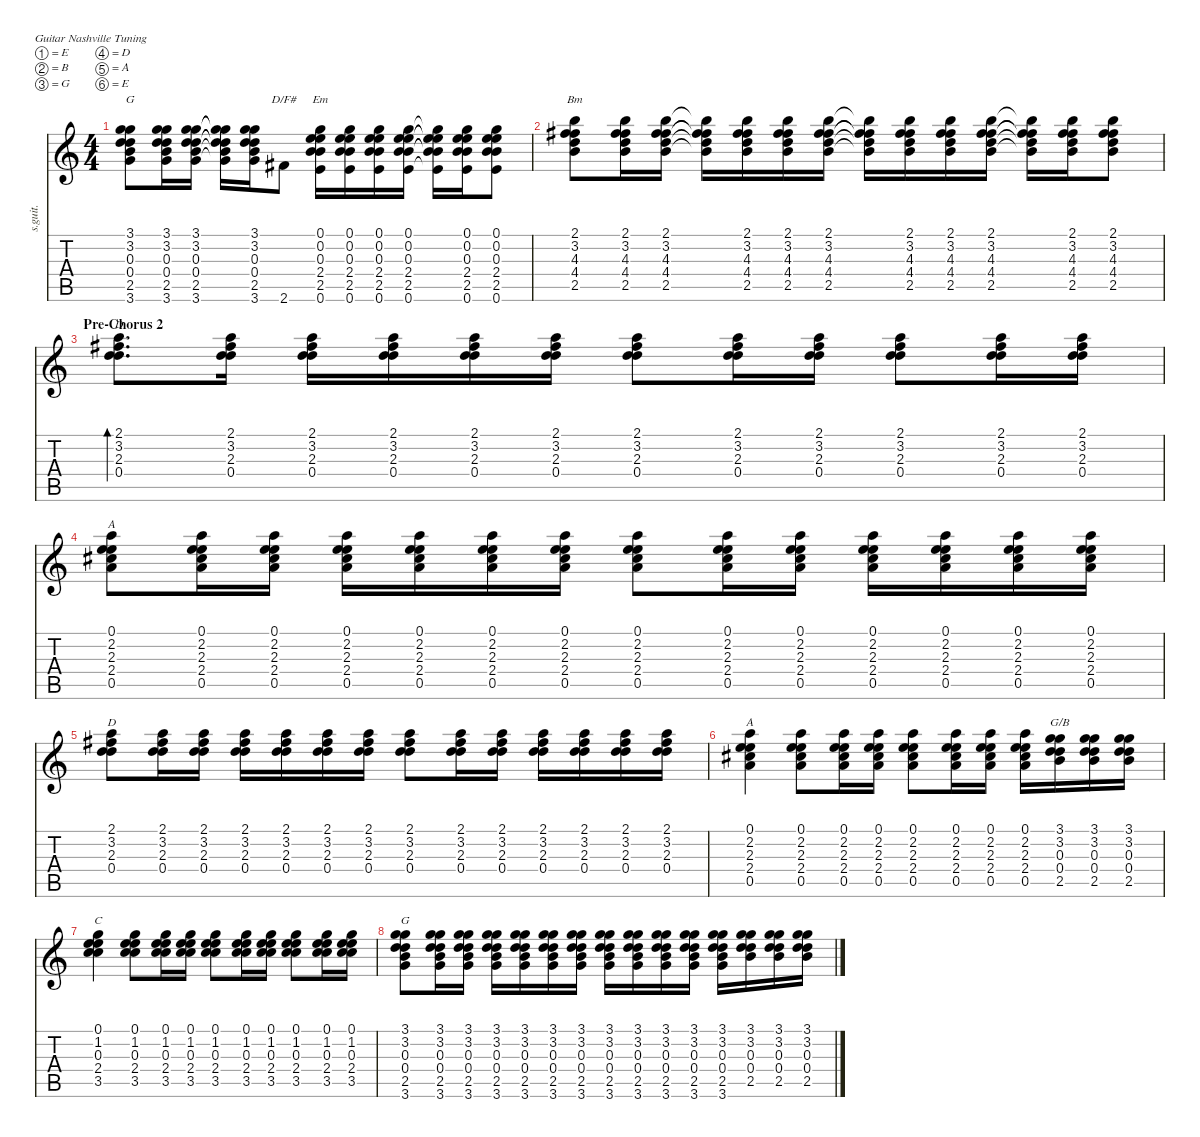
\defaultSystemsLayout 4
\hideDynamics
\bracketExtendMode nobrackets
\track ("Lee Ritenour - Nashville Guitar" "s.guit.") {instrument acousticguitarsteel}
\staff {score tabs}
\tuning (E4 B3 G4 D4 A3 E3)
\chord ("D" 3 1 2 2 0 x) {showdiagram false}
\chord ("A" 3 1 2 2 0 x) {showdiagram false}
\chord ("G/B" 3 1 2 2 0 x) {showdiagram false}
\chord ("C" 3 1 2 2 0 x) {showdiagram false}
\chord ("G" 3 1 2 2 0 x) {showdiagram false}
\chord ("Bm" 3 1 2 2 0 x) {showdiagram false}
\chord ("D/F#" 3 1 2 2 0 x) {showdiagram false}
\chord ("Em" 3 1 2 2 0 x) {showdiagram false}
\ts (4 4)
\tempo (64 hide)
\clef g2
\ks c
(3.1 3.2 0.3 0.4 2.5 3.6).8{ch "G" lyrics (0 "") lyrics (1 "") lyrics (2 "") lyrics (3 "") lyrics (4 "") dy f} (3.1 3.2 0.3 0.4 2.5 3.6).16{lyrics (0 "") lyrics (1 "") lyrics (2 "") lyrics (3 "") lyrics (4 "")} (3.1 3.2 0.3 0.4 2.5 3.6).16{lyrics (0 "") lyrics (1 "") lyrics (2 "") lyrics (3 "") lyrics (4 "")} (3.1{t} 3.2{t} 0.3{t} 0.4{t} 2.5{t} 3.6{t}).16{lyrics (0 "") lyrics (1 "") lyrics (2 "") lyrics (3 "") lyrics (4 "")} (3.1 3.2 0.3 0.4 2.5 3.6).16{lyrics (0 "") lyrics (1 "") lyrics (2 "") lyrics (3 "") lyrics (4 "")} 2.6{acc #}.8{ch "D/F#" lyrics (0 "") lyrics (1 "") lyrics (2 "") lyrics (3 "") lyrics (4 "")} (0.1 0.2 0.3 2.4 2.5 0.6).16{ch "Em" lyrics (0 "") lyrics (1 "") lyrics (2 "") lyrics (3 "") lyrics (4 "")} (0.1 0.2 0.3 2.4 2.5 0.6).16{lyrics (0 "") lyrics (1 "") lyrics (2 "") lyrics (3 "") lyrics (4 "")} (0.1 0.2 0.3 2.4 2.5 0.6).16{lyrics (0 "") lyrics (1 "") lyrics (2 "") lyrics (3 "") lyrics (4 "")} (0.1 0.2 0.3 2.4 2.5 0.6).16{lyrics (0 "") lyrics (1 "") lyrics (2 "") lyrics (3 "") lyrics (4 "")} (0.1{t} 0.2{t} 0.3{t} 2.4{t} 2.5{t} 0.6{t}).16{lyrics (0 "") lyrics (1 "") lyrics (2 "") lyrics (3 "") lyrics (4 "")} (0.1 0.2 0.3 2.4 2.5 0.6).16{lyrics (0 "") lyrics (1 "") lyrics (2 "") lyrics (3 "") lyrics (4 "")} (0.1 0.2 0.3 2.4 2.5 0.6).8{lyrics (0 "") lyrics (1 "") lyrics (2 "") lyrics (3 "") lyrics (4 "")} |
(2.1{acc #} 3.2 4.3 4.4{acc #} 2.5).8{ch "Bm" lyrics (0 "") lyrics (1 "") lyrics (2 "") lyrics (3 "") lyrics (4 "")} (2.1{acc #} 3.2 4.3 4.4{acc #} 2.5).16{lyrics (0 "") lyrics (1 "") lyrics (2 "") lyrics (3 "") lyrics (4 "")} (2.1{acc #} 3.2 4.3 4.4{acc #} 2.5).16{lyrics (0 "") lyrics (1 "") lyrics (2 "") lyrics (3 "") lyrics (4 "")} (2.1{t acc #} 3.2{t} 4.3{t} 4.4{t acc #} 2.5{t}).16{lyrics (0 "") lyrics (1 "") lyrics (2 "") lyrics (3 "") lyrics (4 "")} (2.1{acc #} 3.2 4.3 4.4{acc #} 2.5).16{lyrics (0 "") lyrics (1 "") lyrics (2 "") lyrics (3 "") lyrics (4 "")} (2.1{acc #} 3.2 4.3 4.4{acc #} 2.5).16{lyrics (0 "") lyrics (1 "") lyrics (2 "") lyrics (3 "") lyrics (4 "")} (2.1{acc #} 3.2 4.3 4.4{acc #} 2.5).16{lyrics (0 "") lyrics (1 "") lyrics (2 "") lyrics (3 "") lyrics (4 "")} (2.1{t acc #} 3.2{t} 4.3{t} 4.4{t acc #} 2.5{t}).16{lyrics (0 "") lyrics (1 "") lyrics (2 "") lyrics (3 "") lyrics (4 "")} (2.1{acc #} 3.2 4.3 4.4{acc #} 2.5).16{lyrics (0 "") lyrics (1 "") lyrics (2 "") lyrics (3 "") lyrics (4 "")} (2.1{acc #} 3.2 4.3 4.4{acc #} 2.5).16{lyrics (0 "") lyrics (1 "") lyrics (2 "") lyrics (3 "") lyrics (4 "")} (2.1{acc #} 3.2 4.3 4.4{acc #} 2.5).16{lyrics (0 "") lyrics (1 "") lyrics (2 "") lyrics (3 "") lyrics (4 "")} (2.1{t acc #} 3.2{t} 4.3{t} 4.4{t acc #} 2.5{t}).16{lyrics (0 "") lyrics (1 "") lyrics (2 "") lyrics (3 "") lyrics (4 "")} (2.1{acc #} 3.2 4.3 4.4{acc #} 2.5).16{lyrics (0 "") lyrics (1 "") lyrics (2 "") lyrics (3 "") lyrics (4 "")} (2.1{acc #} 3.2 4.3 4.4{acc #} 2.5).8{lyrics (0 "") lyrics (1 "") lyrics (2 "") lyrics (3 "") lyrics (4 "")} |
\section ("" "Pre-Chorus 2")
(2.1{acc #} 3.2 2.3 0.4).8{d bd 30 ch "D" lyrics (0 "") lyrics (1 "") lyrics (2 "") lyrics (3 "") lyrics (4 "")} (2.1{acc #} 3.2 2.3 0.4).16{lyrics (0 "") lyrics (1 "") lyrics (2 "") lyrics (3 "") lyrics (4 "")} (2.1{acc #} 3.2 2.3 0.4).16{lyrics (0 "") lyrics (1 "") lyrics (2 "") lyrics (3 "") lyrics (4 "")} (2.1{acc #} 3.2 2.3 0.4).16{lyrics (0 "") lyrics (1 "") lyrics (2 "") lyrics (3 "") lyrics (4 "")} (2.1{acc #} 3.2 2.3 0.4).16{lyrics (0 "") lyrics (1 "") lyrics (2 "") lyrics (3 "") lyrics (4 "")} (2.1{acc #} 3.2 2.3 0.4).16{lyrics (0 "") lyrics (1 "") lyrics (2 "") lyrics (3 "") lyrics (4 "")} (2.1{acc #} 3.2 2.3 0.4).8{lyrics (0 "") lyrics (1 "") lyrics (2 "") lyrics (3 "") lyrics (4 "")} (2.1{acc #} 3.2 2.3 0.4).16{lyrics (0 "") lyrics (1 "") lyrics (2 "") lyrics (3 "") lyrics (4 "")} (2.1{acc #} 3.2 2.3 0.4).16{lyrics (0 "") lyrics (1 "") lyrics (2 "") lyrics (3 "") lyrics (4 "")} (2.1{acc #} 3.2 2.3 0.4).8{lyrics (0 "") lyrics (1 "") lyrics (2 "") lyrics (3 "") lyrics (4 "")} (2.1{acc #} 3.2 2.3 0.4).16{lyrics (0 "") lyrics (1 "") lyrics (2 "") lyrics (3 "") lyrics (4 "")} (2.1{acc #} 3.2 2.3 0.4).16{lyrics (0 "") lyrics (1 "") lyrics (2 "") lyrics (3 "") lyrics (4 "")} |
(0.1 2.2{acc #} 2.3 2.4 0.5).8{ch "A" lyrics (0 "") lyrics (1 "") lyrics (2 "") lyrics (3 "") lyrics (4 "")} (0.1 2.2{acc #} 2.3 2.4 0.5).16{lyrics (0 "") lyrics (1 "") lyrics (2 "") lyrics (3 "") lyrics (4 "")} (0.1 2.2{acc #} 2.3 2.4 0.5).16{lyrics (0 "") lyrics (1 "") lyrics (2 "") lyrics (3 "") lyrics (4 "")} (0.1 2.2{acc #} 2.3 2.4 0.5).16{lyrics (0 "") lyrics (1 "") lyrics (2 "") lyrics (3 "") lyrics (4 "")} (0.1 2.2{acc #} 2.3 2.4 0.5).16{lyrics (0 "") lyrics (1 "") lyrics (2 "") lyrics (3 "") lyrics (4 "")} (0.1 2.2{acc #} 2.3 2.4 0.5).16{lyrics (0 "") lyrics (1 "") lyrics (2 "") lyrics (3 "") lyrics (4 "")} (0.1 2.2{acc #} 2.3 2.4 0.5).16{lyrics (0 "") lyrics (1 "") lyrics (2 "") lyrics (3 "") lyrics (4 "")} (0.1 2.2{acc #} 2.3 2.4 0.5).8{lyrics (0 "") lyrics (1 "") lyrics (2 "") lyrics (3 "") lyrics (4 "")} (0.1 2.2{acc #} 2.3 2.4 0.5).16{lyrics (0 "") lyrics (1 "") lyrics (2 "") lyrics (3 "") lyrics (4 "")} (0.1 2.2{acc #} 2.3 2.4 0.5).16{lyrics (0 "") lyrics (1 "") lyrics (2 "") lyrics (3 "") lyrics (4 "")} (0.1 2.2{acc #} 2.3 2.4 0.5).16{lyrics (0 "") lyrics (1 "") lyrics (2 "") lyrics (3 "") lyrics (4 "")} (0.1 2.2{acc #} 2.3 2.4 0.5).16{lyrics (0 "") lyrics (1 "") lyrics (2 "") lyrics (3 "") lyrics (4 "")} (0.1 2.2{acc #} 2.3 2.4 0.5).16{lyrics (0 "") lyrics (1 "") lyrics (2 "") lyrics (3 "") lyrics (4 "")} (0.1 2.2{acc #} 2.3 2.4 0.5).16{lyrics (0 "") lyrics (1 "") lyrics (2 "") lyrics (3 "") lyrics (4 "")} |
(2.1{acc #} 3.2 2.3 0.4).8{ch "D" lyrics (0 "") lyrics (1 "") lyrics (2 "") lyrics (3 "") lyrics (4 "")} (2.1{acc #} 3.2 2.3 0.4).16{lyrics (0 "") lyrics (1 "") lyrics (2 "") lyrics (3 "") lyrics (4 "")} (2.1{acc #} 3.2 2.3 0.4).16{lyrics (0 "") lyrics (1 "") lyrics (2 "") lyrics (3 "") lyrics (4 "")} (2.1{acc #} 3.2 2.3 0.4).16{lyrics (0 "") lyrics (1 "") lyrics (2 "") lyrics (3 "") lyrics (4 "")} (2.1{acc #} 3.2 2.3 0.4).16{lyrics (0 "") lyrics (1 "") lyrics (2 "") lyrics (3 "") lyrics (4 "")} (2.1{acc #} 3.2 2.3 0.4).16{lyrics (0 "") lyrics (1 "") lyrics (2 "") lyrics (3 "") lyrics (4 "")} (2.1{acc #} 3.2 2.3 0.4).16{lyrics (0 "") lyrics (1 "") lyrics (2 "") lyrics (3 "") lyrics (4 "")} (2.1{acc #} 3.2 2.3 0.4).8{lyrics (0 "") lyrics (1 "") lyrics (2 "") lyrics (3 "") lyrics (4 "")} (2.1{acc #} 3.2 2.3 0.4).16{lyrics (0 "") lyrics (1 "") lyrics (2 "") lyrics (3 "") lyrics (4 "")} (2.1{acc #} 3.2 2.3 0.4).16{lyrics (0 "") lyrics (1 "") lyrics (2 "") lyrics (3 "") lyrics (4 "")} (2.1{acc #} 3.2 2.3 0.4).16{lyrics (0 "") lyrics (1 "") lyrics (2 "") lyrics (3 "") lyrics (4 "")} (2.1{acc #} 3.2 2.3 0.4).16{lyrics (0 "") lyrics (1 "") lyrics (2 "") lyrics (3 "") lyrics (4 "")} (2.1{acc #} 3.2 2.3 0.4).16{lyrics (0 "") lyrics (1 "") lyrics (2 "") lyrics (3 "") lyrics (4 "")} (2.1{acc #} 3.2 2.3 0.4).16{lyrics (0 "") lyrics (1 "") lyrics (2 "") lyrics (3 "") lyrics (4 "")} |
(0.1 2.2{acc #} 2.3 2.4 0.5).4{ch "A" lyrics (0 "") lyrics (1 "") lyrics (2 "") lyrics (3 "") lyrics (4 "")} (0.1 2.2{acc #} 2.3 2.4 0.5).8{lyrics (0 "") lyrics (1 "") lyrics (2 "") lyrics (3 "") lyrics (4 "")} (0.1 2.2{acc #} 2.3 2.4 0.5).16{lyrics (0 "") lyrics (1 "") lyrics (2 "") lyrics (3 "") lyrics (4 "")} (0.1 2.2{acc #} 2.3 2.4 0.5).16{lyrics (0 "") lyrics (1 "") lyrics (2 "") lyrics (3 "") lyrics (4 "")} (0.1 2.2{acc #} 2.3 2.4 0.5).8{lyrics (0 "") lyrics (1 "") lyrics (2 "") lyrics (3 "") lyrics (4 "")} (0.1 2.2{acc #} 2.3 2.4 0.5).16{lyrics (0 "") lyrics (1 "") lyrics (2 "") lyrics (3 "") lyrics (4 "")} (0.1 2.2{acc #} 2.3 2.4 0.5).16{lyrics (0 "") lyrics (1 "") lyrics (2 "") lyrics (3 "") lyrics (4 "")} (0.1 2.2{acc #} 2.3 2.4 0.5).16{lyrics (0 "") lyrics (1 "") lyrics (2 "") lyrics (3 "") lyrics (4 "")} (3.1 3.2 0.3 0.4 2.5).16{ch "G/B" lyrics (0 "") lyrics (1 "") lyrics (2 "") lyrics (3 "") lyrics (4 "")} (3.1 3.2 0.3 0.4 2.5).16{lyrics (0 "") lyrics (1 "") lyrics (2 "") lyrics (3 "") lyrics (4 "")} (3.1 3.2 0.3 0.4 2.5).16{lyrics (0 "") lyrics (1 "") lyrics (2 "") lyrics (3 "") lyrics (4 "")} |
(0.1 1.2 0.3 2.4 3.5).4{ch "C" lyrics (0 "") lyrics (1 "") lyrics (2 "") lyrics (3 "") lyrics (4 "")} (0.1 1.2 0.3 2.4 3.5).8{lyrics (0 "") lyrics (1 "") lyrics (2 "") lyrics (3 "") lyrics (4 "")} (0.1 1.2 0.3 2.4 3.5).16{lyrics (0 "") lyrics (1 "") lyrics (2 "") lyrics (3 "") lyrics (4 "")} (0.1 1.2 0.3 2.4 3.5).16{lyrics (0 "") lyrics (1 "") lyrics (2 "") lyrics (3 "") lyrics (4 "")} (0.1 1.2 0.3 2.4 3.5).8{lyrics (0 "") lyrics (1 "") lyrics (2 "") lyrics (3 "") lyrics (4 "")} (0.1 1.2 0.3 2.4 3.5).16{lyrics (0 "") lyrics (1 "") lyrics (2 "") lyrics (3 "") lyrics (4 "")} (0.1 1.2 0.3 2.4 3.5).16{lyrics (0 "") lyrics (1 "") lyrics (2 "") lyrics (3 "") lyrics (4 "")} (0.1 1.2 0.3 2.4 3.5).8{lyrics (0 "") lyrics (1 "") lyrics (2 "") lyrics (3 "") lyrics (4 "")} (0.1 1.2 0.3 2.4 3.5).16{lyrics (0 "") lyrics (1 "") lyrics (2 "") lyrics (3 "") lyrics (4 "")} (0.1 1.2 0.3 2.4 3.5).16{lyrics (0 "") lyrics (1 "") lyrics (2 "") lyrics (3 "") lyrics (4 "")} |
(3.1 3.2 0.3 0.4 2.5 3.6).8{ch "G" lyrics (0 "") lyrics (1 "") lyrics (2 "") lyrics (3 "") lyrics (4 "")} (3.1 3.2 0.3 0.4 2.5 3.6).16{lyrics (0 "") lyrics (1 "") lyrics (2 "") lyrics (3 "") lyrics (4 "")} (3.1 3.2 0.3 0.4 2.5 3.6).16{lyrics (0 "") lyrics (1 "") lyrics (2 "") lyrics (3 "") lyrics (4 "")} (3.1 3.2 0.3 0.4 2.5 3.6).16{lyrics (0 "") lyrics (1 "") lyrics (2 "") lyrics (3 "") lyrics (4 "")} (3.1 3.2 0.3 0.4 2.5 3.6).16{lyrics (0 "") lyrics (1 "") lyrics (2 "") lyrics (3 "") lyrics (4 "")} (3.1 3.2 0.3 0.4 2.5 3.6).16{lyrics (0 "") lyrics (1 "") lyrics (2 "") lyrics (3 "") lyrics (4 "")} (3.1 3.2 0.3 0.4 2.5 3.6).16{lyrics (0 "") lyrics (1 "") lyrics (2 "") lyrics (3 "") lyrics (4 "")} (3.1 3.2 0.3 0.4 2.5 3.6).16{lyrics (0 "") lyrics (1 "") lyrics (2 "") lyrics (3 "") lyrics (4 "")} (3.1 3.2 0.3 0.4 2.5 3.6).16{lyrics (0 "") lyrics (1 "") lyrics (2 "") lyrics (3 "") lyrics (4 "")} (3.1 3.2 0.3 0.4 2.5 3.6).16{lyrics (0 "") lyrics (1 "") lyrics (2 "") lyrics (3 "") lyrics (4 "")} (3.1 3.2 0.3 0.4 2.5 3.6).16{lyrics (0 "") lyrics (1 "") lyrics (2 "") lyrics (3 "") lyrics (4 "")} (3.1 3.2 0.3 0.4 2.5 3.6).16{lyrics (0 "") lyrics (1 "") lyrics (2 "") lyrics (3 "") lyrics (4 "")} (3.1 3.2 0.3 0.4 2.5).16{lyrics (0 "") lyrics (1 "") lyrics (2 "") lyrics (3 "") lyrics (4 "")} (3.1 3.2 0.3 0.4 2.5).16{lyrics (0 "") lyrics (1 "") lyrics (2 "") lyrics (3 "") lyrics (4 "")} (3.1 3.2 0.3 0.4 2.5).16{lyrics (0 "") lyrics (1 "") lyrics (2 "") lyrics (3 "") lyrics (4 "")}
